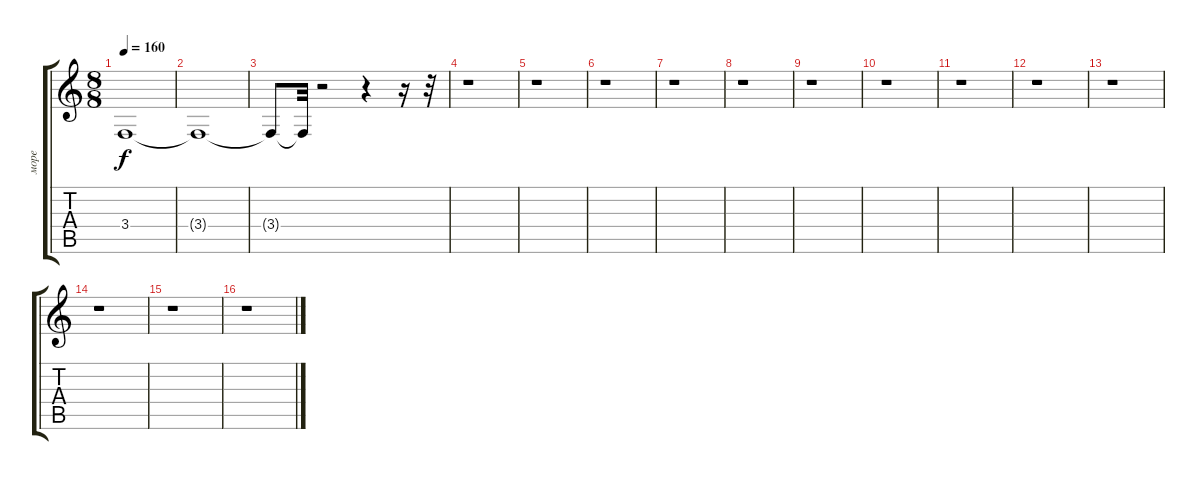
\track ("море" "море") {instrument seashore}
\staff {score tabs}
\tuning (E4 B3 G3 D3 A2 E2) {hide}
\ts (8 8)
\tempo 160
\clef g2
\ks c
3.4{t}.1{dy f} |
3.4{t}.1 |
3.4{t}.8 3.4{t}.32 r.2 r.4 r.16 r.32 |
r.1 |
r.1 |
r.1 |
r.1 |
r.1 |
r.1 |
r.1 |
r.1 |
r.1 |
r.1 |
r.1 |
r.1 |
r.1
